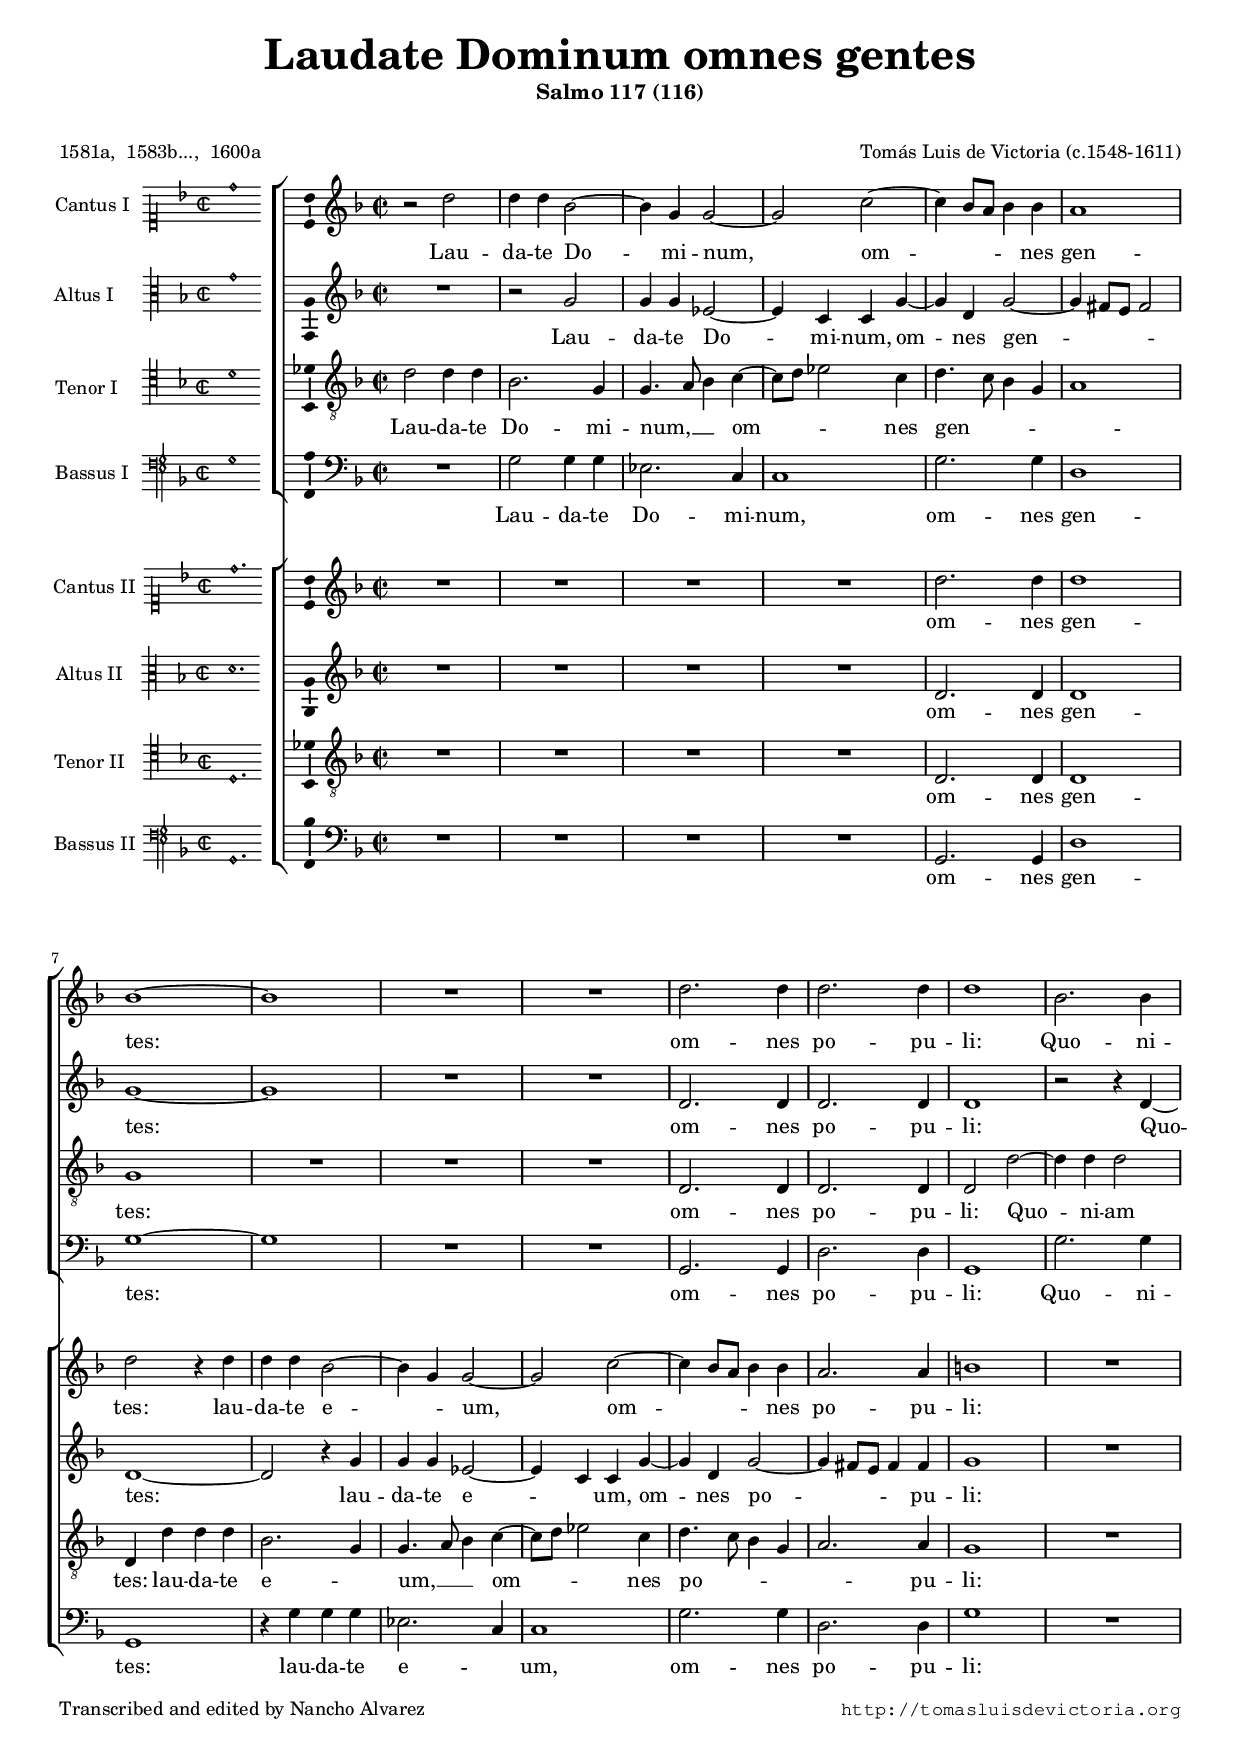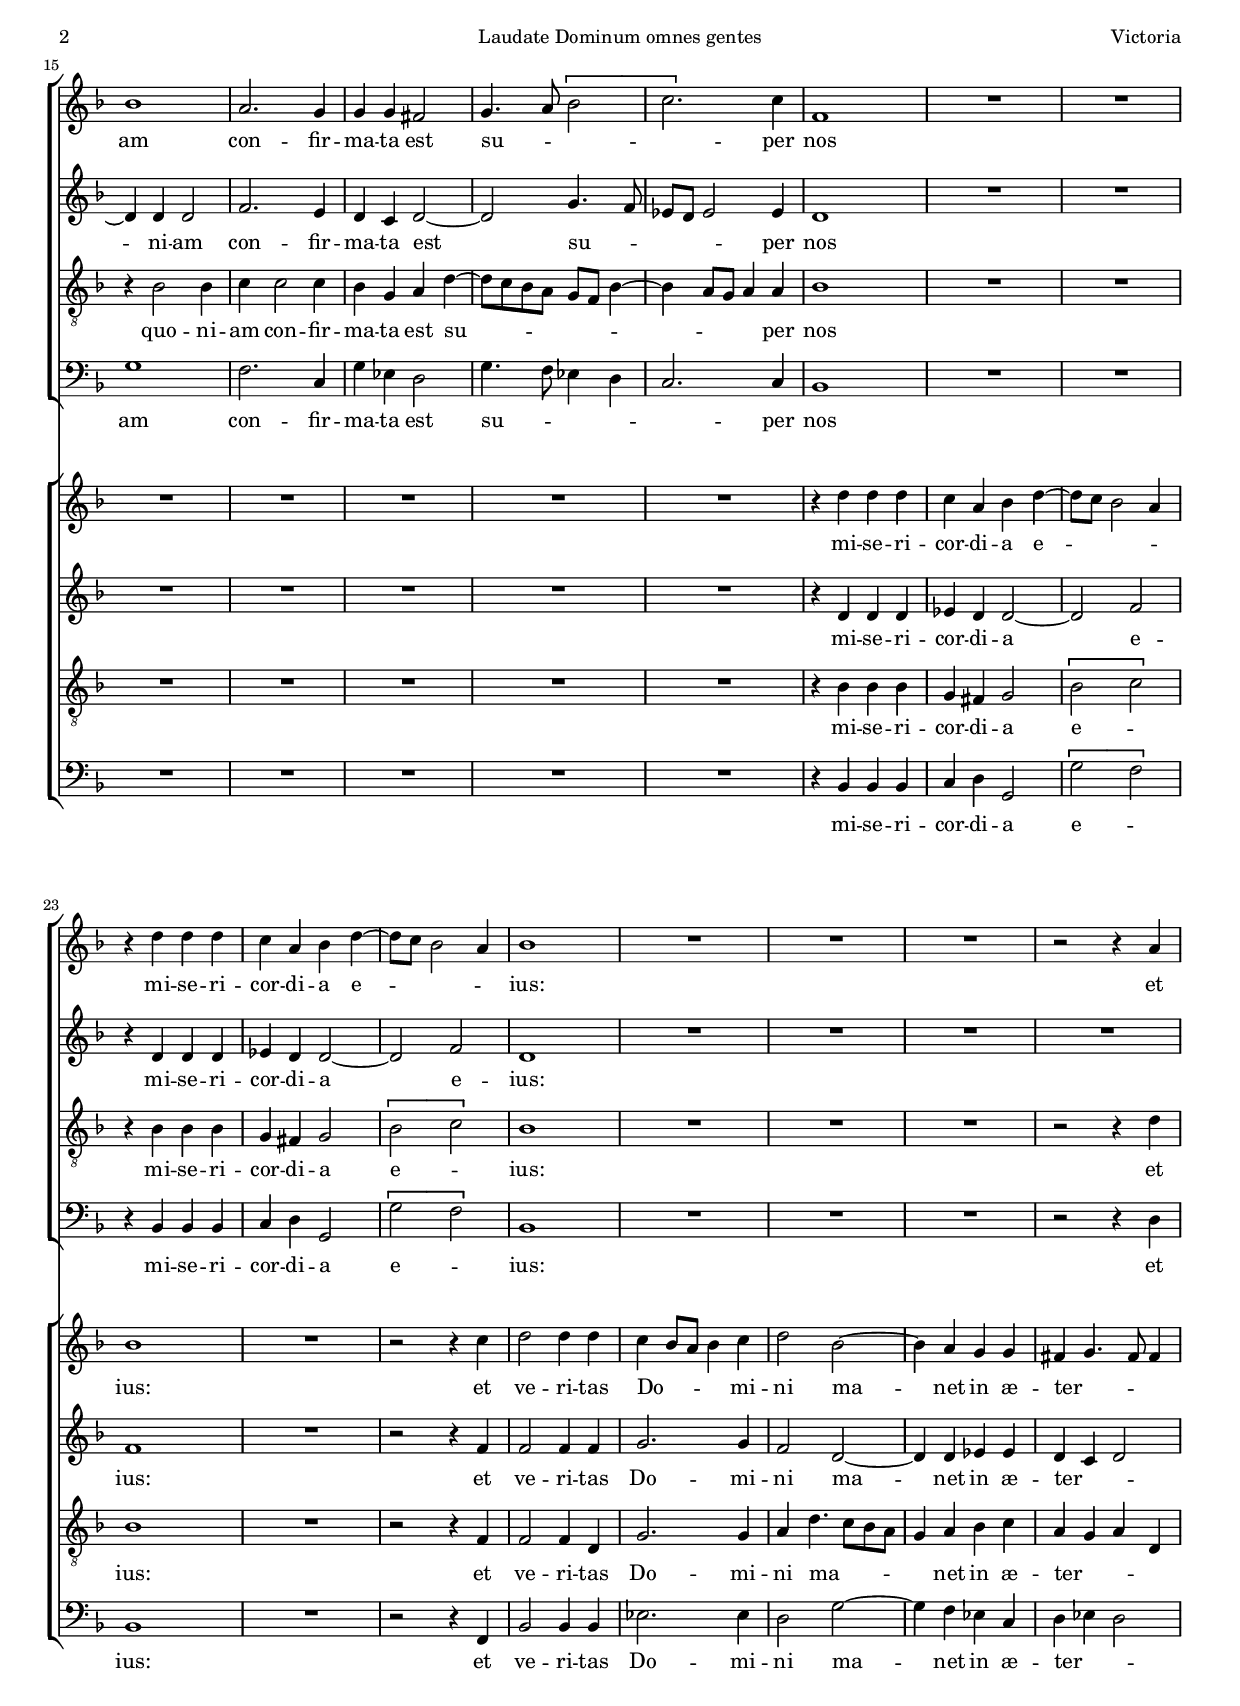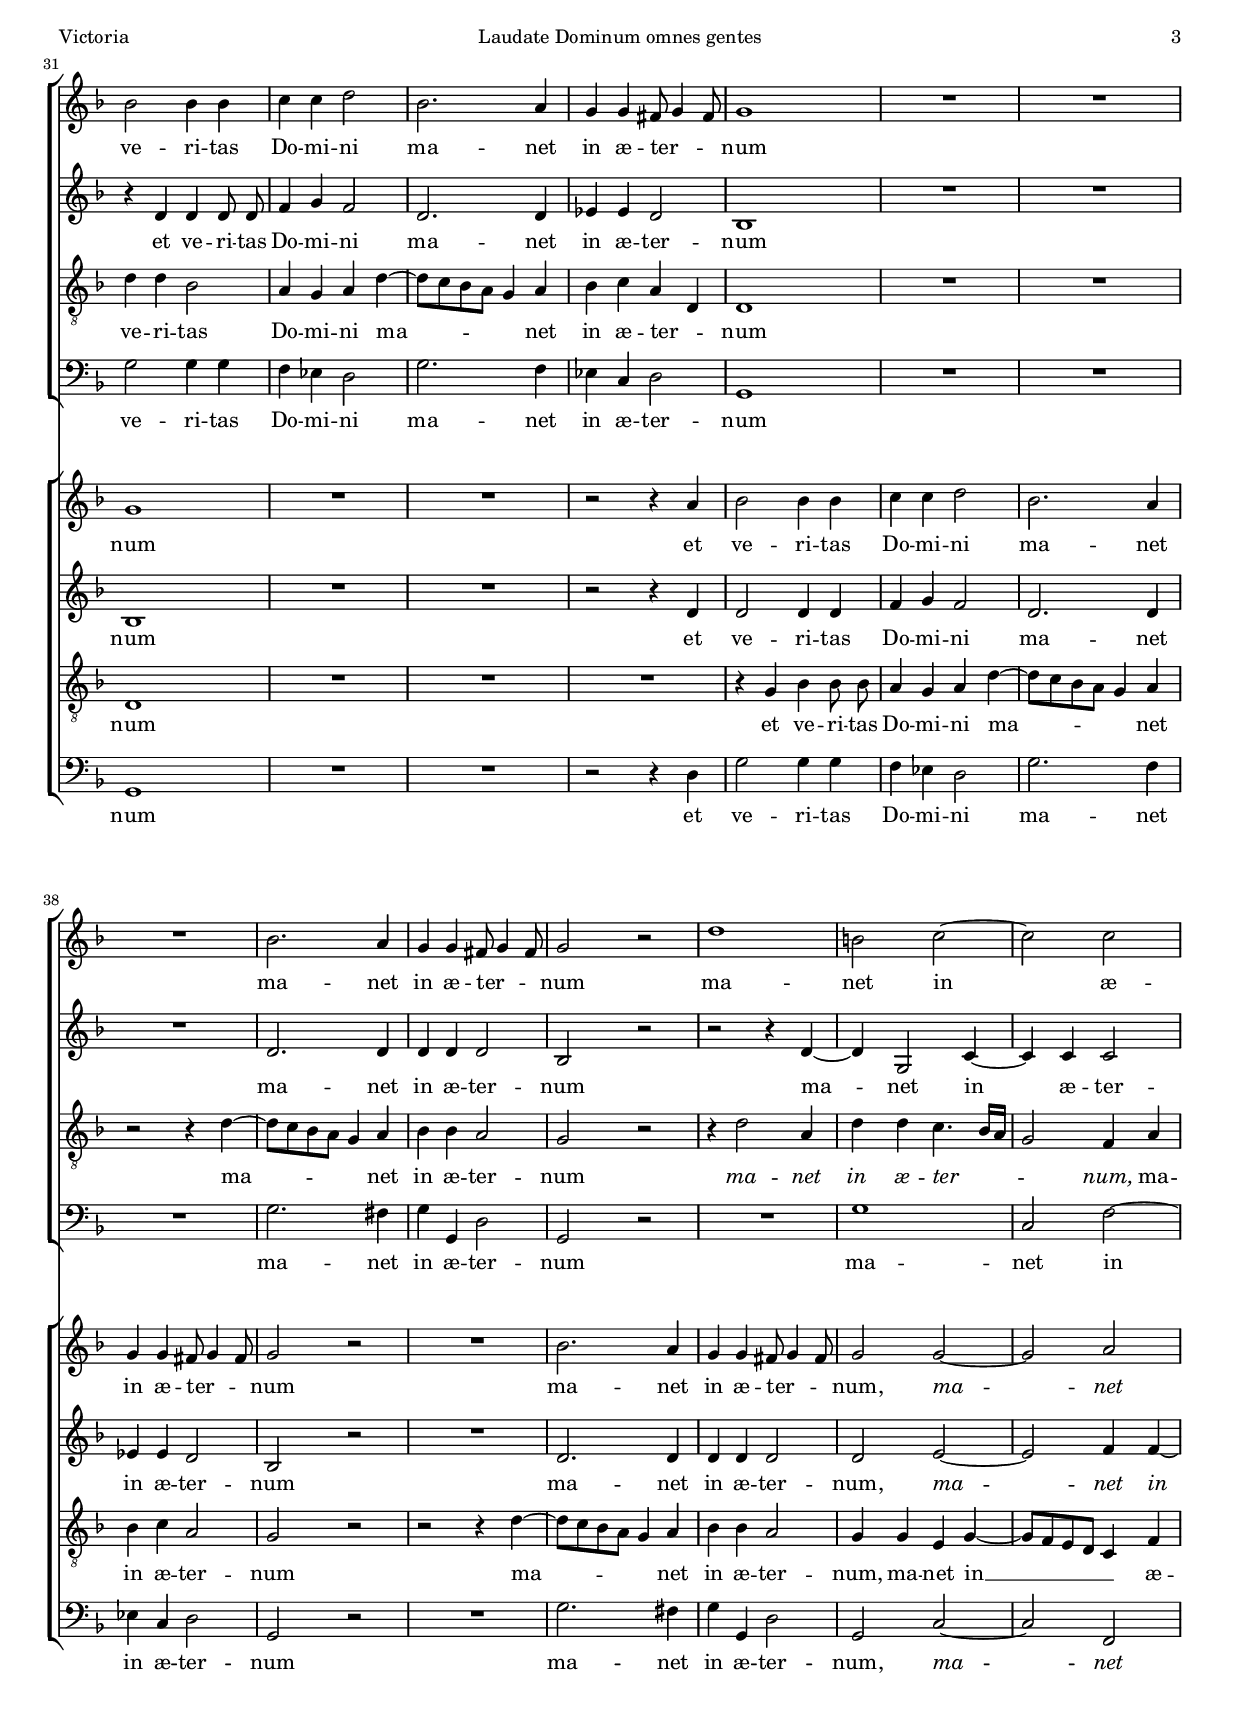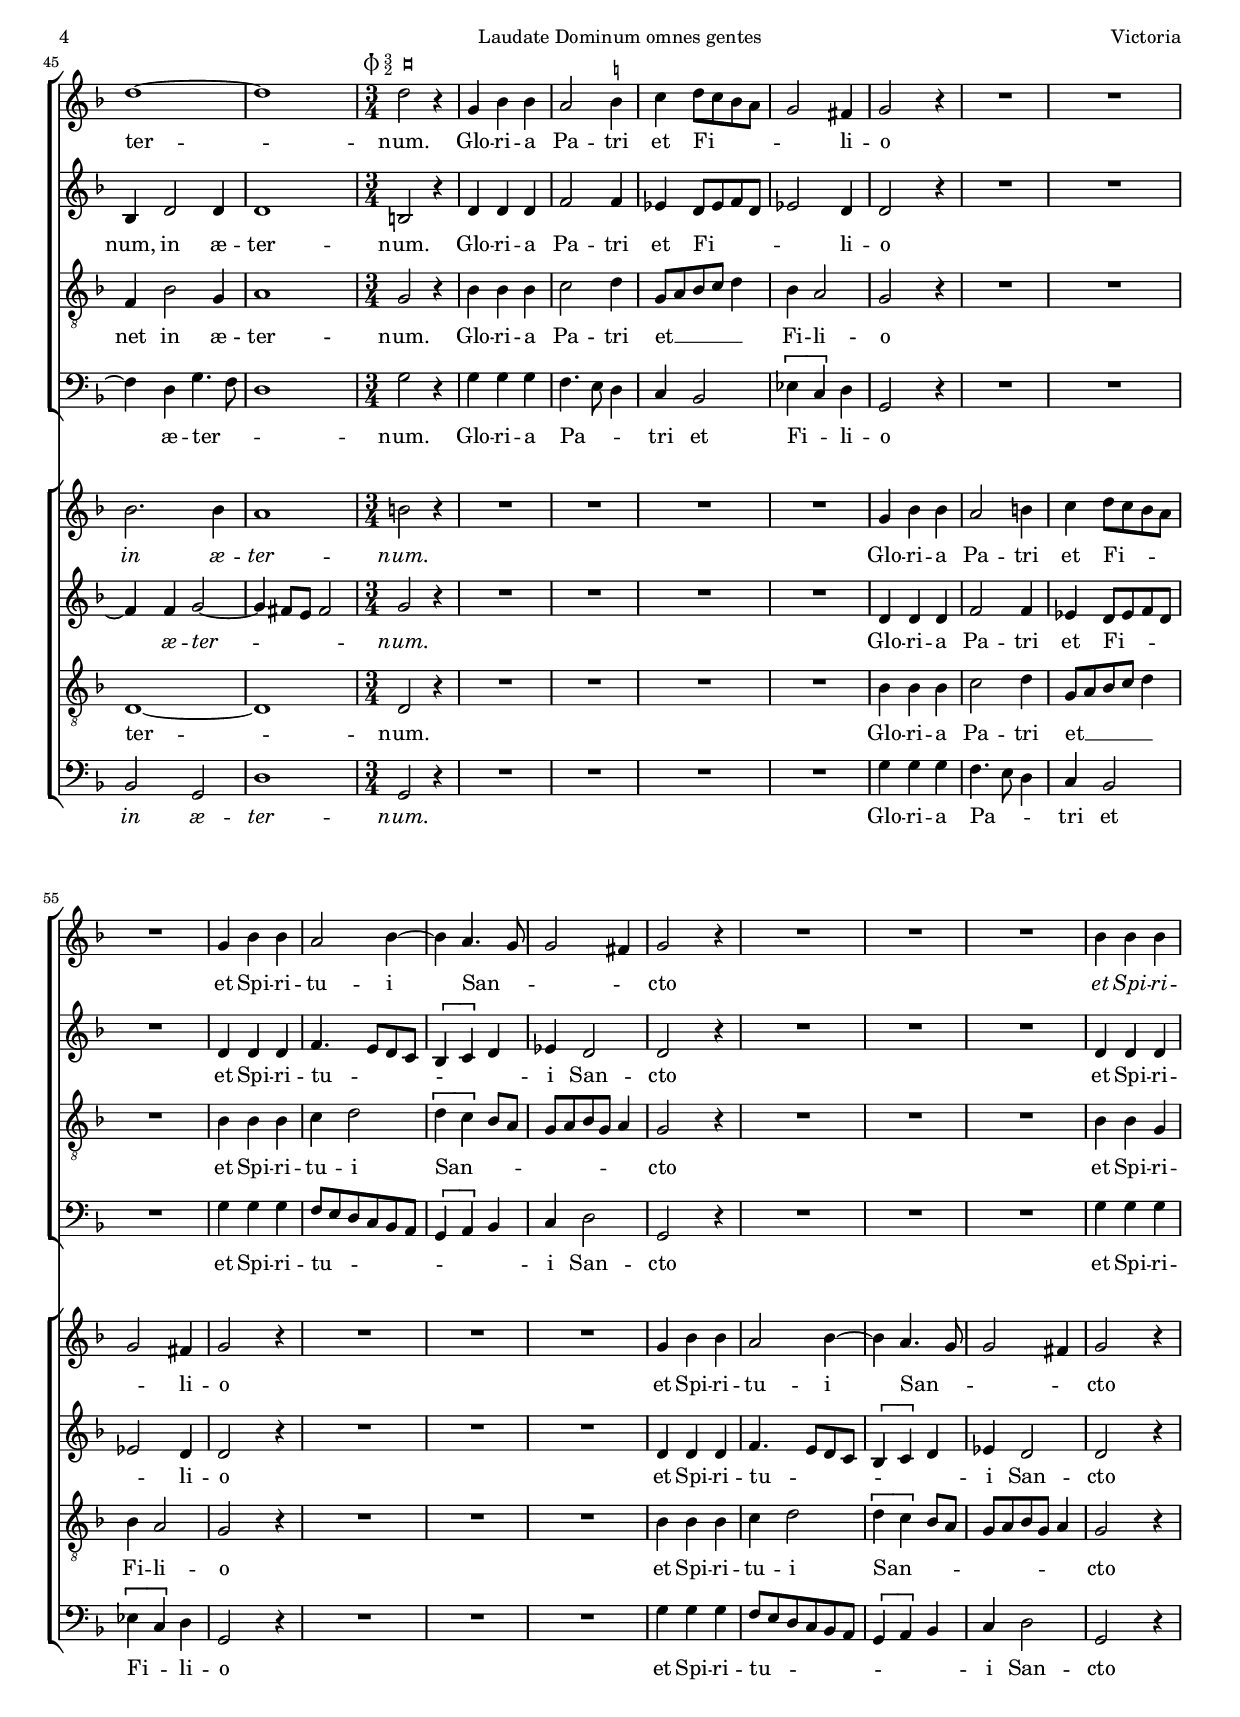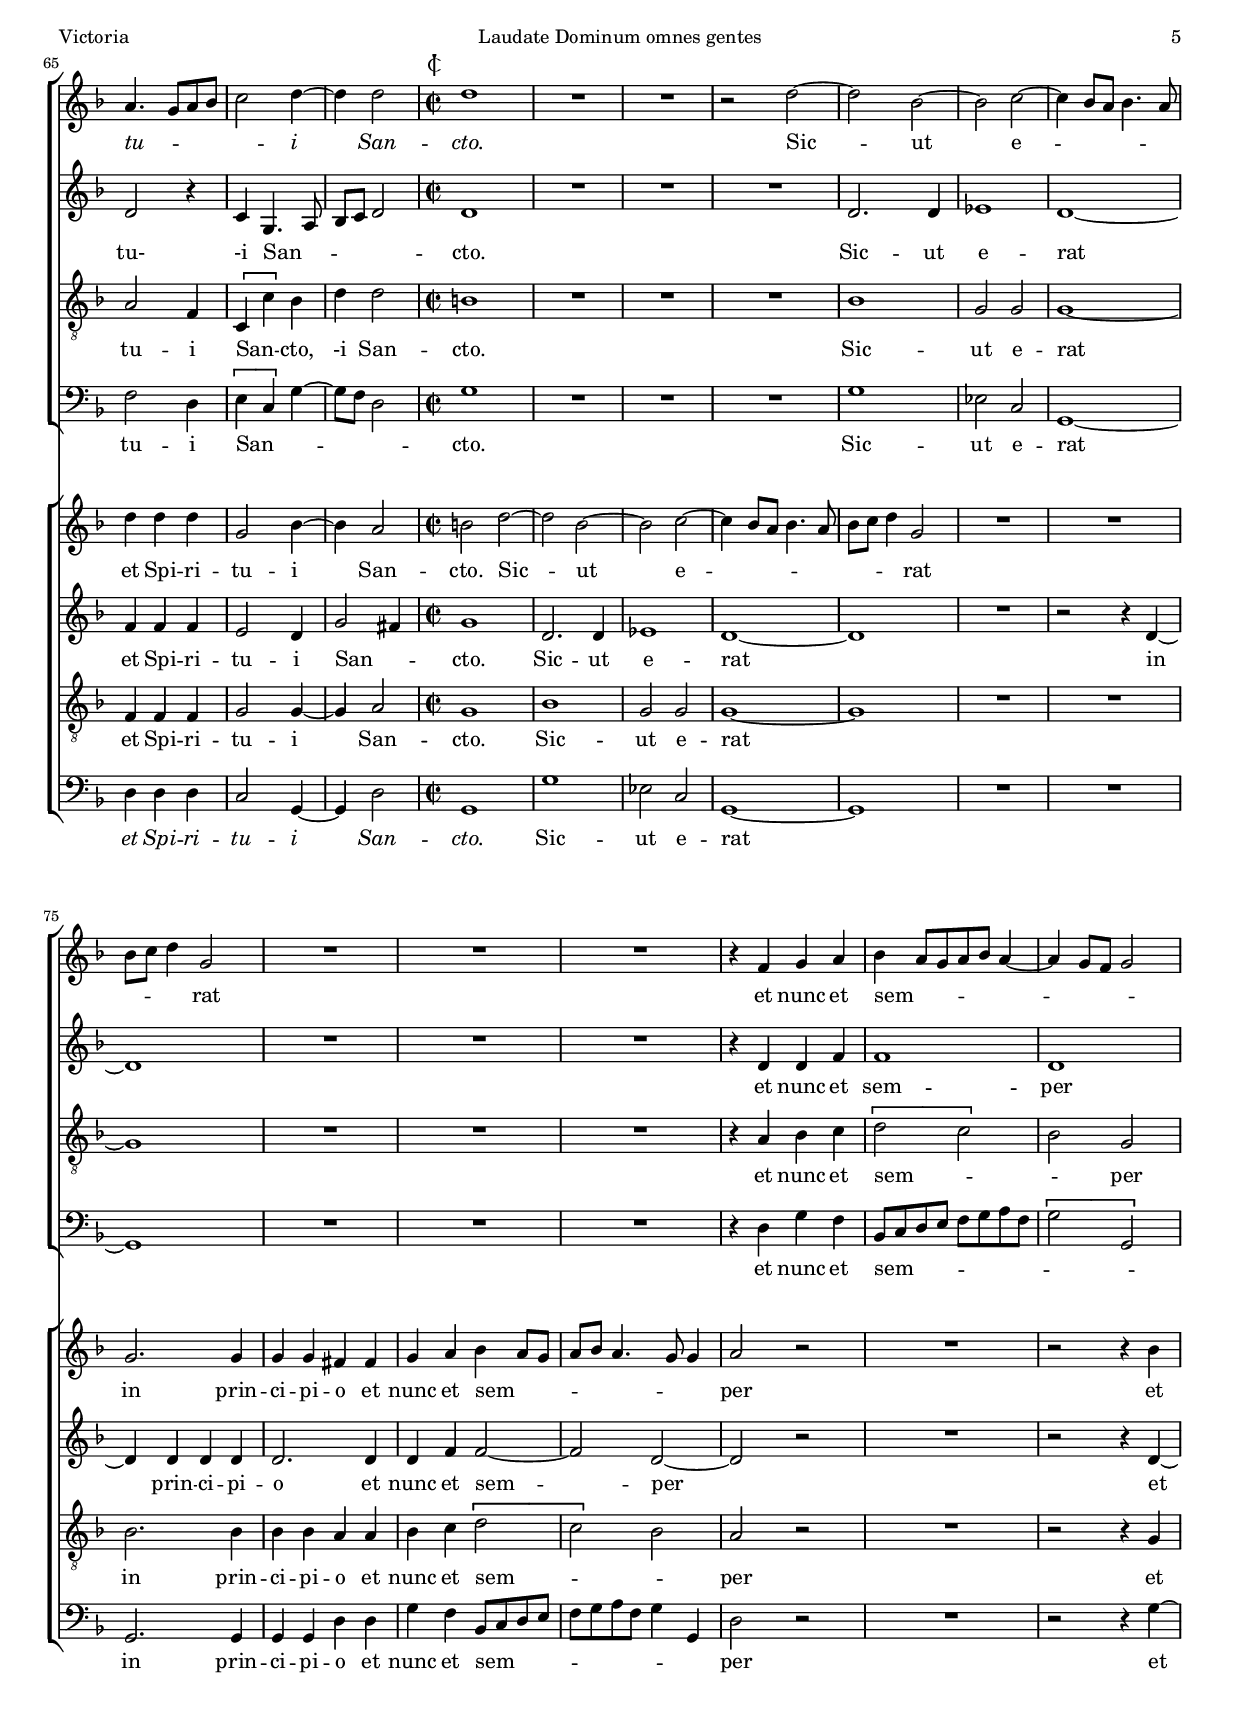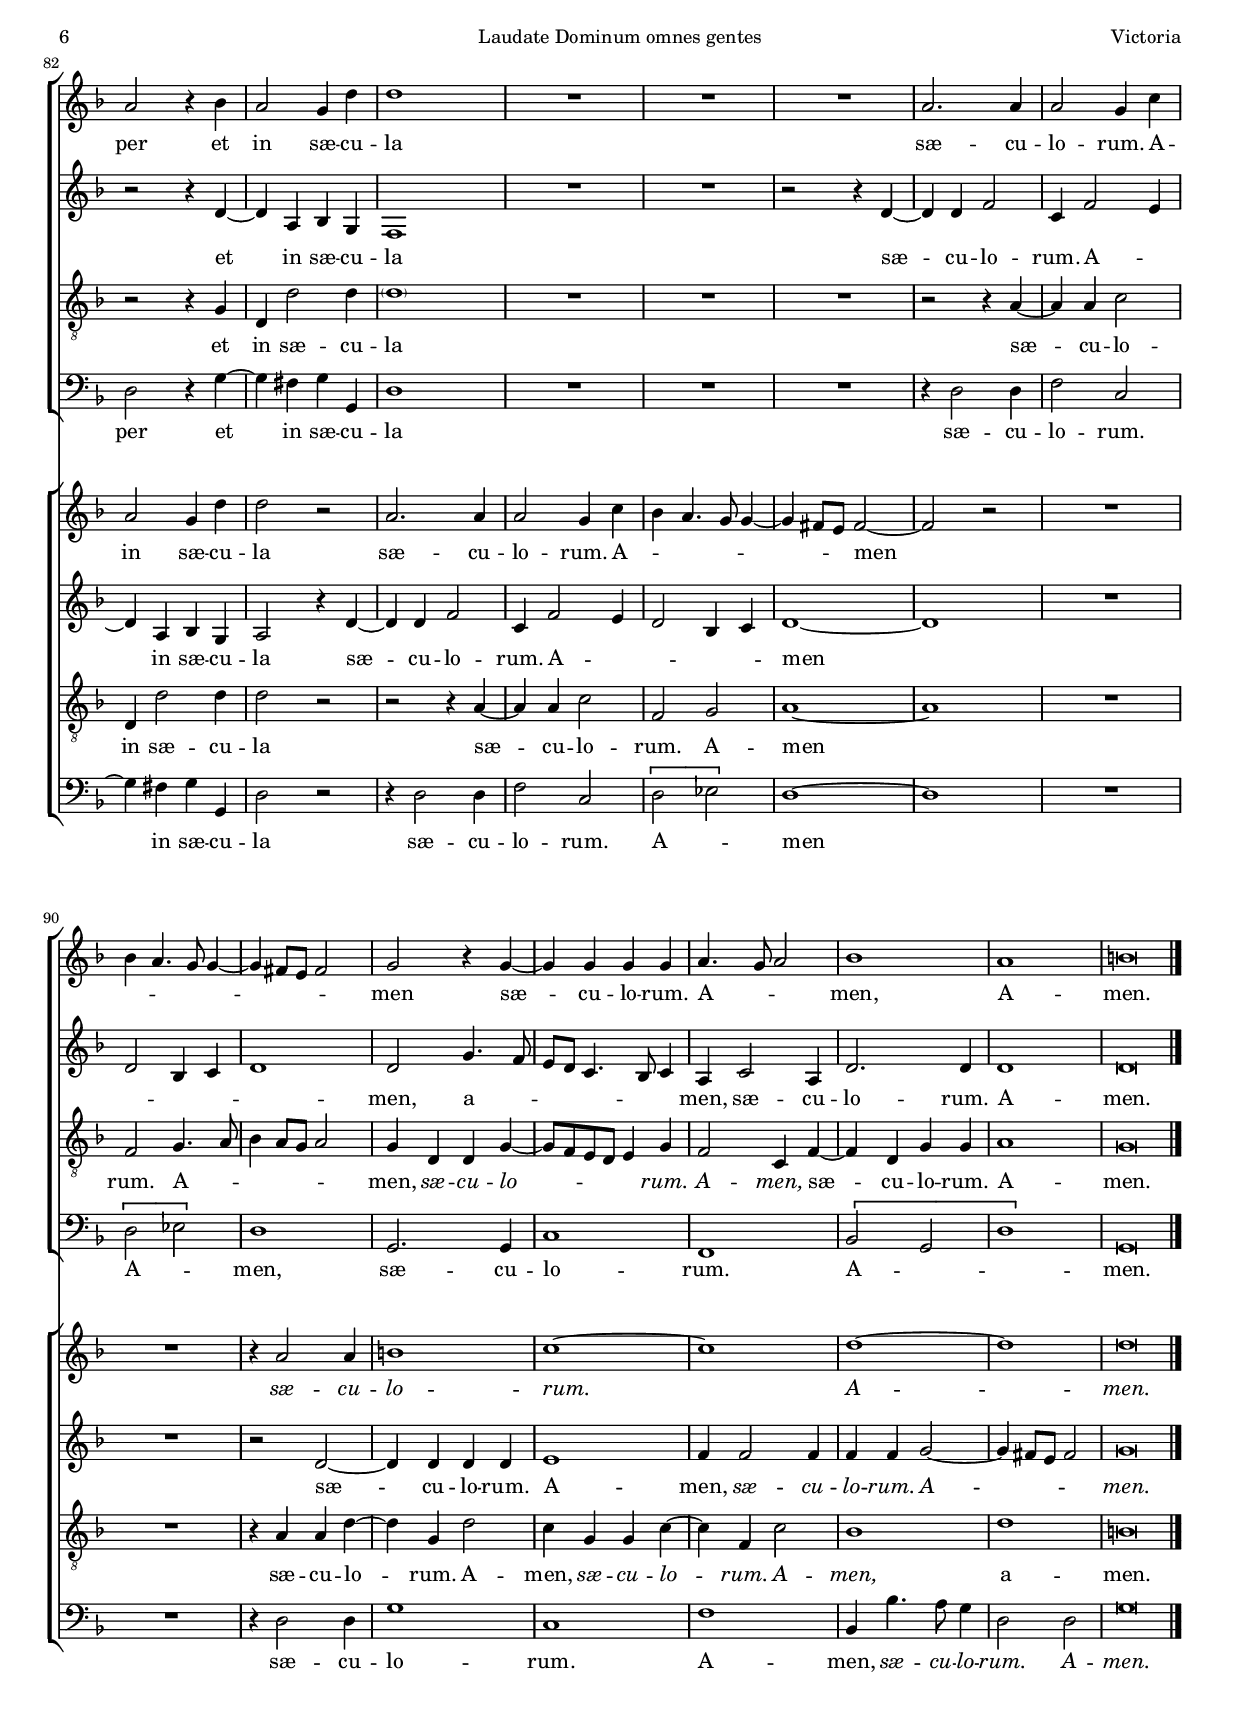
\version "2.18.0"

#(set-default-paper-size "a4")
#(set-global-staff-size 16.4)
#(ly:set-option 'point-and-click #f)
%mobile -s10.7 -i2.5

italicas=\override LyricText.font-shape = #'italic
rectas=\override LyricText.font-shape = #'upright
ss=\once \set suggestAccidentals = ##t
incipitwidth = 20
mtempo={\tempo 4 = 100}
mtempob={\tempo 4 = 50}

htitle="Laudate Dominum omnes gentes"
hcomposer="Victoria"

\header {
	title=\markup{\fontsize #3 "Laudate Dominum omnes gentes"}
	subtitle="Salmo 117 (116)"
	subsubtitle=\markup{\null \vspace #1 }
	composer="Tomás Luis de Victoria (c.1548-1611)"
        pdfauthor=\composer
	%opus="(-)"
	poet=\markup{"1581a,  1583b...,  1600a"}
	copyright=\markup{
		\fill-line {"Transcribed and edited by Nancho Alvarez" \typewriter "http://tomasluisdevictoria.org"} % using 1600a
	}
%	tagline=""
}



%%%%%%%%%%%%%%%%%%%%%%%%%%%%%%%%%%%%%%%%%%%%%%%%%%%%%%%%%%%%%%%%%%%%%%%%%%%%%

global={\key f \major \time 2/2 \skip 1*46
		\time 3/4 \skip 1*3/4*21 \time 2/2 
		\skip 1*30 \bar "|."
}

cantus={
	r2 d'' |
	d''4 d'' bes'2 ~ |
	bes'4 g' g'2 ~ |
	g' c'' ~ |
%5
	c''4 bes'8 a' bes'4 bes' |
	a'1 |
	bes' ~ |
	bes' |
	R1*4/4 |
%10
	R1*4/4 |
	d''2. d''4 |
	d''2. d''4 |
	d''1 |
	bes'2. bes'4 |
%15
	bes'1 |
	a'2. g'4 |
	g' g' fis'2 |
	g'4. a'8 \[bes'2 |
	c''2.\] c''4 |
%20
	f'1 |
	R1*4/4 |
	R1*4/4 |
	r4 d'' d'' d'' |
	c'' a' bes' d'' ~ |
%25
	d''8 c'' bes'2 a'4 |
	bes'1 |
	R1*4/4 |
	R1*4/4 |
	R1*4/4 |
%30
	r2 r4 a' |
	bes'2 bes'4 bes' |
	c'' c'' d''2 |
	bes'2. a'4 |
	g' g' fis'8 g'4 fis'8 |
%35
	g'1 |
	R1*4/4 |
	R1*4/4 |
	R1*4/4 |
	bes'2. a'4 |
%40
	g' g' fis'8 g'4 fis'8 |
	g'2 r |
	d''1 |
	b'2 c'' ~ |
	c'' c'' |
%45
	d''1 ~ |
	d'' |
	\once \override TextScript.X-offset = #-4
        \once \override TextScript.padding = #1
        s4*0^\markup{\musicglyph #"timesig.mensural34" \smaller \smaller \column { 3 \raise #1 2} \hspace #.7 \musicglyph #"noteheads.sM1mensural" }
	d''2 r4|
	g'4 bes' bes' |
	a'2 \ss b'4 |
%50
	c'' d''8 c'' bes' a' |
	g'2 fis'4 |
	g'2 r4 |
	R1*3/4 |
	R1*3/4 |
%55
	R1*3/4 |
	g'4 bes' bes' |
	a'2 bes'4 ~ | % 2 compases ennegrecidos
	bes' a'4. g'8 |
	g'2 fis'4 |
%60
	g'2 r4 |
	R1*3/4 |
	R1*3/4 |
	R1*3/4 |
	bes'4 bes' bes' |
%65
	a'4.  g'8[ a' bes'] |
	c''2 d''4 ~ | % 2 compases ennegrecidos
	d'' d''2 |
	\once \override TextScript.X-offset = #-3.8
        \once \override TextScript.padding = #1
        s4*0^\markup{\raise #.5 \musicglyph #"timesig.mensural22"}
	d''1 |
	R1*4/4 |
%70
	R1*4/4 |
	r2 d'' ~ |
	d'' bes' ~ |
	bes' c'' ~ |
	c''4 bes'8 a' bes'4. a'8 |
%75
	bes' c'' d''4 g'2 |
	R1*4/4 |
	R1*4/4 |
	R1*4/4 |
	r4 f' g' a' |
%80
	bes'  a'8[ g' a' bes'] a'4 ~ |
	a' g'8 f' g'2 |
	a' r4 bes' |
	a'2 g'4 d'' |
	d''1 |
%85
	R1*4/4 |
	R1*4/4 |
	R1*4/4 |
	a'2. a'4 |
	a'2 g'4 c'' |
%90
	bes' a'4. g'8 g'4 ~ |
	g' fis'8 e' fis'2 |
	g' r4 g' ~ |
	g' g' g' g' |
	a'4. g'8 a'2 |
%95
	bes'1 |
	a' |
	b'\breve*1/2
}

altus={
	R1*4/4 |
	r2 g' |
	g'4 g' ees'2 ~ |
	ees'4 c' c' g' ~ |
%5
	g' d' g'2 ~ |
	g'4 fis'8 e' fis'2 |
	g'1 ~ |
	g' |
	R1*4/4 |
%10
	R1*4/4 |
	d'2. d'4 |
	d'2. d'4 |
	d'1 |
	r2 r4 d' ~ |
%15
	d' d' d'2 |
	f'2. e'4 |
	d' c' d'2 ~ |
	d' g'4. f'8 |
	ees' d' ees'2 ees'4 |
%20
	d'1 |
	R1*4/4 |
	R1*4/4 |
	r4 d' d' d' |
	ees' d' d'2 ~ |
%25
	d' f' |
	d'1 |
	R1*4/4 |
	R1*4/4 |
	R1*4/4 |
%30
	R1*4/4 |
	\set Staff.autoBeaming = ##f	
	r4 d' d' d'8 d' |
	\set Staff.autoBeaming = ##t
	f'4 g' f'2 |
	d'2. d'4 |
	ees' ees' d'2 |
%35
	bes1 |
	R1*4/4 |
	R1*4/4 |
	R1*4/4 |
	d'2. d'4 |
%40
	d' d' d'2 |
	bes r |
	r r4 d' ~ |
	d' g2 c'4 ~ |
	c' c' c'2 |
%45
	bes4 d'2 d'4 |
	d'1 |
	b2 r4  |
	d'4 d' d' |
	f'2 f'4 |
%50
	ees' d'8 ees' f' d' |
	ees'2 d'4 |
	d'2 r4 |
	R1*3/4 |
	R1*3/4 |
%55
	R1*3/4 |
	d'4 d' d' |
	f'4.  e'8[ d' c'] |
	\[bes4 c'\] d' |
	ees' d'2 |
%60
	d' r4 |
	R1*3/4 |
	R1*3/4 |
	R1*3/4 |
	d'4 d' d' |
%65
	d'2 r4 |
	c' g4. a8 | % 2 compases ennegrecidos
	bes c' d'2 |
	d'1 |
	R1*4/4 |
%70
	R1*4/4 |
	R1*4/4 |
	d'2. d'4 |
	ees'1 |
	d' ~ |
%75
	d' |
	R1*4/4 |
	R1*4/4 |
	R1*4/4 |
	r4 d' d' f' |
%80
	f'1 |
	d' |
	r2 r4 d' ~ |
	d' a bes g |
	f1 |
%85
	R1*4/4 |
	R1*4/4 |
	r2 r4 d' ~ |
	d' d' f'2 |
	c'4 f'2 e'4 |
%90
	d'2 bes4 c' |
	d'1 |
	d'2 g'4. f'8 |
	e' d' c'4. bes8 c'4 |
	a c'2 a4 |
%95
	d'2. d'4 |
	d'1 |
	d'\breve*1/2
}

tenor={
	d'2 d'4 d' |
	bes2. g4 |
	g4. a8 bes4 c' ~ |
	c'8 d' ees'2 c'4 |
%5
	d'4. c'8 bes4 g |
	a1 |
	g |
	R1*4/4 |
	R1*4/4 |
%10
	R1*4/4 |
	d2. d4 |
	d2. d4 |
	d2 d' ~ |
	d'4 d' d'2 |
%15
	r4 bes2 bes4 |
	c' c'2 c'4 |
	bes g a d' ~ |
	d'8 c' bes a g f bes4 ~ |
	bes a8 g a4 a |
%20
	bes1 |
	R1*4/4 |
	R1*4/4 |
	r4 bes bes bes |
	g fis g2 |
%25
	\[bes c'\] |
	bes1 |
	R1*4/4 |
	R1*4/4 |
	R1*4/4 |
%30
	r2 r4 d' |
	d' d' bes2 |
	a4 g a d' ~ |
	d'8 c' bes a g4 a |
	bes c' a d |
%35
	d1 |
	R1*4/4 |
	R1*4/4 |
	r2 r4 d' ~ |
	d'8 c' bes a g4 a |
%40
	bes bes a2 |
	g r |
	r4 d'2 a4 |
	d' d' c'4. bes16 a |
	g2 f4 a |
%45
	f bes2 g4 |
	a1 |
	g2 r4  |
	bes4 bes bes |
	c'2 d'4 |
%50
	g8 a bes c' d'4 |
	bes a2 |
	g r4 |
	R1*3/4 |
	R1*3/4 |
%55
	R1*3/4 |
	bes4 bes bes |
	c' d'2 |
	\[d'4 c'\] bes8 a |
	g a bes g a4 |
%60
	g2 r4 |
	R1*3/4 |
	R1*3/4 |
	R1*3/4 |
	bes4 bes g |
%65
	a2 f4 |
	\[c c'\] bes |
	d' d'2 |
	b1 |
	R1*4/4 |
%70
	R1*4/4 |
	R1*4/4 |
	bes1 |
	g2 g |
	g1 ~ |
%75
	g |
	R1*4/4 |
	R1*4/4 |
	R1*4/4 |
	r4 a bes c' |
%80
	\[d'2 c'\] |
	bes g |
	r r4 g |
	d d'2 d'4 |
	\parenthesize d'1 | % d'2 r
%85
	R1*4/4 |
	R1*4/4 |
	R1*4/4 |
	r2 r4 a ~ |
	a a c'2 |
%90
	f g4. a8 |
	bes4 a8 g a2 |
	g4 d d g ~ |
	g8 f e d e4 g |
	f2 c4 f ~ |
%95
	f d g g |
	a1 |
	g\breve*1/2
}

bassus={
	R1*4/4 |
	g2 g4 g |
	ees2. c4 |
	c1 |
%5
	g2. g4 |
	d1 |
	g ~ |
	g |
	R1*4/4 |
%10
	R1*4/4 |
	g,2. g,4 |
	d2. d4 |
	g,1 |
	g2. g4 |
%15
	g1 |
	f2. c4 |
	g ees d2 |
	g4. f8 ees4 d |
	c2. c4 |
%20
	bes,1 |
	R1*4/4 |
	R1*4/4 |
	r4 bes, bes, bes, |
	c d g,2 |
%25
	\[g f\] |
	bes,1 |
	R1*4/4 |
	R1*4/4 |
	R1*4/4 |
%30
	r2 r4 d |
	g2 g4 g |
	f ees d2 |
	g2. f4 |
	ees c d2 |
%35
	g,1 |
	R1*4/4 |
	R1*4/4 |
	R1*4/4 |
	g2. fis4 |
%40
	g g, d2 |
	g, r |
	R1*4/4 |
	g1 |
	c2 f ~ |
%45
	f4 d g4. f8 |
	d1 |
	g2 r4  |
	g4 g g |
	f4. e8 d4 |
%50
	c bes,2 |
	\[ees4 c\] d |
	g,2 r4 |
	R1*3/4 |
	R1*3/4 |
%55
	R1*3/4 |
	g4 g g |
	f8 e d c bes, a, |
	\[g,4 a,\] bes, |
	c d2 |
%60
	g, r4 |
	R1*3/4 |
	R1*3/4 |
	R1*3/4 |
	g4 g g |
%65
	f2 d4 |
	\[e c\] g4 ~| % 2 compases ennegrecidos
	g8 f8 d2 |
	g1 |
	R1*4/4 |
%70
	R1*4/4 |
	R1*4/4 |
	g1 |
	ees2 c |
	g,1 ~ |
%75
	g, |
	R1*4/4 |
	R1*4/4 |
	R1*4/4 |
	r4 d g f |
%80
	bes,8 c d e f g a f |
	\[g2 g,\] |
	d r4 g ~ |
	g fis g g, |
	d1 |
%85
	R1*4/4 |
	R1*4/4 |
	R1*4/4 |
	r4 d2 d4 |
	f2 c |
%90
	\[d ees\] |
	d1 |
	g,2. g,4 |
	c1 |
	f, |
%95
	\[bes,2 g, |
	d1\] |
	g,\breve*1/2
}

textocantus=\lyricmode{
Lau -- da -- te Do -- _ mi -- num, _ % sin coma
om -- _ _ _ _ nes gen -- tes: _
om -- nes po -- pu -- li: % punto
Quo -- ni -- am con -- fir -- ma -- ta est su -- _ _ _ per nos
mi -- se -- ri -- cor -- di -- a e -- _ _ _ _ ius: % coma
et ve -- ri -- tas Do -- mi -- ni ma -- net in æ -- ter -- _ _ num
ma -- net in æ -- ter -- _ _ num
ma -- net in _ æ -- ter -- _ num.
Glo -- ri -- a Pa -- tri et Fi -- _ _ _ _ li -- o
et Spi -- ri -- tu -- i _ San -- _ _ _ cto
\italicas
et Spi -- ri -- tu -- _ _ _ _ i _ San -- cto.
\rectas
Sic -- _ ut _ e -- _ _ _ _ _ _ _ _ rat
et nunc
et sem -- _ _ _ _ _ _ _ _ _ per
et in sæ -- cu -- la
sæ -- cu -- lo -- rum.
A -- _ _ _ _ _ _ _ _ men
sæ -- _ cu -- lo -- rum.
A -- _ _ men,
A -- men.

}

textoaltus=\lyricmode{
Lau -- da -- te Do -- _ mi -- num,
om -- _ nes gen --  _ _ _ _ tes: _
om -- nes po -- pu -- li:
Quo -- _ ni -- am con -- fir -- ma -- ta est _
su -- _ _ _ _ per nos
mi -- se -- ri -- cor -- di -- a _
e -- ius:
et ve -- ri -- tas Do -- mi -- ni ma -- net in æ -- ter -- num
ma -- net in æ -- ter -- num
ma -- _ net in _ æ -- ter -- num,
in æ -- ter -- num.
Glo -- ri -- a Pa -- tri
et Fi -- _ _ _ _ li -- o
et Spi -- ri -- tu -- _ _ _ _ _ _ i San -- cto
et Spi -- ri -- tu- -i San --  _ _ _ _ cto.
Sic -- ut e -- rat _
et nunc et sem -- per
et _ in sæ -- cu -- la
sæ -- _ cu -- lo -- rum.
A -- _ _ _ _ _ men,
a -- _ _ _ _ _ _ men,
sæ -- cu -- lo -- rum. 
A -- men.

}

textotenor=\lyricmode{
Lau -- da -- te Do -- mi -- num, __ _ _ om -- _ _ _ nes gen -- _ _ _ _ tes:
om -- nes po -- pu -- li:
Quo -- _ ni -- am
quo -- ni -- am con -- fir -- ma -- ta est su -- _ _ _ _ _ _ _ _ _ _ _ per nos
mi -- se -- ri -- cor -- di -- a  e -- _ ius:
et ve -- ri -- tas Do -- mi -- ni ma -- _ _ _ _ _ net in æ -- ter -- _ num
ma -- _ _ _ _ _ net in æ -- ter -- num
\italicas
ma -- net in æ -- ter -- _ _ _ num,
\rectas
ma -- net in æ -- ter -- num.
Glo -- ri -- a Pa -- tri et __ _ _ _ _ Fi -- li -- o
et Spi -- ri -- tu -- i San -- _ _ _ _ _ _ _ _ cto
et Spi -- ri -- tu -- i 
San -- _ cto,
-i San -- cto.
Sic -- ut e -- rat _
et nunc
et sem -- _ _ per
et in sæ -- cu -- la
sæ -- _ cu -- lo -- rum.
A -- _ _ _ _ _ men,
\italicas
sæ -- cu -- lo -- _ _ _ _ _ rum. A -- men,
\rectas
sæ -- _ cu -- lo -- rum.
A -- men.

}

textobassus=\lyricmode{
Lau -- da -- te Do -- mi -- num,
om -- nes gen -- tes: _
om -- nes po -- pu -- li:
Quo -- ni -- am
con -- fir -- ma -- ta est su -- _ _ _ _ per nos
mi -- se -- ri -- cor -- di -- a e -- _ ius:
et ve -- ri -- tas Do -- mi -- ni ma -- net in æ -- ter -- num
ma -- net in æ -- ter -- num
ma -- net in _ æ -- ter -- _ _ num.
Glo -- ri -- a Pa -- _ _ tri
et Fi -- _ li -- o
et Spi -- ri -- tu -- _ _ _ _ _ _ _ _ i San -- cto
et Spi -- ri -- tu -- i 
San -- _ _ _ _ _ cto.
Sic -- ut e -- rat _
et nunc et sem -- _ _ _ _ _ _ _ _ _ per
et _ in sæ -- cu -- la
sæ -- cu -- lo -- rum.
A -- _ men,
sæ -- cu -- lo -- rum.
A -- _ _ men.

}


cantusdos={
	R1*4/4 |
	R1*4/4 |
	R1*4/4 |
	R1*4/4 |
%5
	d''2. d''4 |
	d''1 |
	d''2 r4 d'' |
	d'' d'' bes'2 ~ |
	bes'4 g' g'2 ~ |
%10
	g' c'' ~ |
	c''4 bes'8 a' bes'4 bes' |
	a'2. a'4 |
	b'1 |
	R1*4/4 |
%15
	R1*4/4 |
	R1*4/4 |
	R1*4/4 |
	R1*4/4 |
	R1*4/4 |
%20
	r4 d'' d'' d'' |
	c'' a' bes' d'' ~ |
	d''8 c'' bes'2 a'4 |
	bes'1 |
	R1*4/4 |
%25
	r2 r4 c'' |
	d''2 d''4 d'' |
	c'' bes'8 a' bes'4 c'' |
	d''2 bes' ~ |
	bes'4 a' g' g' |
%30
	fis' g'4. fis'8 fis'4 |
	g'1 |
	R1*4/4 |
	R1*4/4 |
	r2 r4 a' |
%35
	bes'2 bes'4 bes' |
	c'' c'' d''2 |
	bes'2. a'4 |
	g' g' fis'8 g'4 fis'8 |
	g'2 r |
%40
	R1*4/4 |
	bes'2. a'4 |
	g' g' fis'8 g'4 fis'8 |
	g'2 g' ~ |
	g' a' |
%45
	bes'2. bes'4 |
	a'1 |
	b'2 r4 |
	R1*3/4 |
	R1*3/4 |
%50
	R1*3/4 |
	R1*3/4 |
	g'4 bes' bes' |
	a'2 b'4 |
	c'' d''8 c'' bes' a' |
%55
	g'2 fis'4 |
	g'2 r4 |
	R1*3/4 |
	R1*3/4 |
	R1*3/4 |
%60
	g'4 bes' bes' |
	a'2 bes'4 ~ | % 7 compases ennegrecidos
	bes' a'4. g'8 |
	g'2 fis'4 |
	g'2 r4 |
%65
	d'' d'' d'' |
	g'2 bes'4 ~ |
	bes' a'2 |
	b' d'' ~ |
	d'' bes' ~ |
%70
	bes' c'' ~ |
	c''4 bes'8 a' bes'4. a'8 |
	bes' c'' d''4 g'2 |
	R1*4/4 |
	R1*4/4 |
%75
	g'2. g'4 |
	g' g' fis' fis' |
	g' a' bes' a'8 g' |
	a' bes' a'4. g'8 g'4 |
	a'2 r |
%80
	R1*4/4 |
	r2 r4 bes' |
	a'2 g'4 d'' |
	d''2 r |
	a'2. a'4 |
%85
	a'2 g'4 c'' |
	bes' a'4. g'8 g'4 ~ |
	g' fis'8 e' fis'2 ~ |
	fis' r |
	R1*4/4 |
%90
	R1*4/4 |
	r4 a'2 a'4 |
	b'1 |
	c'' ~ |
	c'' |
%95
	d'' ~ |
	d'' |
	d''\breve*1/2

}

altusdos={
	R1*4/4 |
	R1*4/4 |
	R1*4/4 |
	R1*4/4 |
%5
	d'2. d'4 |
	d'1 |
	d' ~ |
	d'2 r4 g' |
	g' g' ees'2 ~ |
%10
	ees'4 c' c' g' ~ |
	g' d' g'2 ~ |
	g'4 fis'8 e' fis'4 fis' |
	g'1 |
	R1*4/4 |
%15
	R1*4/4 |
	R1*4/4 |
	R1*4/4 |
	R1*4/4 |
	R1*4/4 |
%20
	r4 d' d' d' |
	ees' d' d'2 ~ |
	d' f' |
	f'1 |
	R1*4/4 |
%25
	r2 r4 f' |
	f'2 f'4 f' |
	g'2. g'4 |
	f'2 d' ~ |
	d'4 d' ees' ees' |
%30
	d' c' d'2 |
	bes1 |
	R1*4/4 |
	R1*4/4 |
	r2 r4 d' |
%35
	d'2 d'4 d' |
	f' g' f'2 |
	d'2. d'4 |
	ees' ees' d'2 |
	bes r |
%40
	R1*4/4 |
	d'2. d'4 |
	d' d' d'2 |
	d' e' ~ |
	e' f'4 f' ~ |
%45
	f' f' g'2 ~ |
	g'4 fis'8 e' fis'2 |
	g'2 r4 |
	R1*3/4 |
	R1*3/4 |
%50
	R1*3/4 |
	R1*3/4 |
	d'4 d' d' |
	f'2 f'4 |
	ees' d'8 ees' f' d' |
%55
	ees'2 d'4 |
	d'2 r4 |
	R1*3/4 |
	R1*3/4 |
	R1*3/4 |
%60
	d'4 d' d' |
	f'4.  e'8[ d' c'] |
	\[bes4 c'\] d' |
	ees' d'2 |
	d' r4 |
%65
	f' f' f' |
	e'2 d'4 |
	g'2 fis'4 |
	g'1 |
	d'2. d'4 |
%70
	ees'1 |
	d' ~ |
	d' |
	R1*4/4 |
	r2 r4 d' ~ |
%75
	d' d' d' d' |
	d'2. d'4 |
	d' f' f'2 ~ |
	f' d' ~ |
	d' r |
%80
	R1*4/4 |
	r2 r4 d' ~ |
	d' a bes g |
	a2 r4 d' ~ |
	d' d' f'2 |
%85
	c'4 f'2 e'4 |
	d'2 bes4 c' |
	d'1 ~ |
	d' |
	R1*4/4 |
%90
	R1*4/4 |
	r2 d' ~ |
	d'4 d' d' d' |
	e'1 |
	f'4 f'2 f'4 |
%95
	f' f' g'2 ~ |
	g'4 fis'8 e' fis'2 |
	g'\breve*1/2

}

tenordos={
	R1*4/4 |
	R1*4/4 |
	R1*4/4 |
	R1*4/4 |
%5
	d2. d4 |
	d1 |
	d4 d' d' d' |
	bes2. g4 |
	g4. a8 bes4 c' ~ |
%10
	c'8 d' ees'2 c'4 |
	d'4. c'8 bes4 g |
	a2. a4 |
	g1 |
	R1*4/4 |
%15
	R1*4/4 |
	R1*4/4 |
	R1*4/4 |
	R1*4/4 |
	R1*4/4 |
%20
	r4 bes bes bes |
	g fis g2 |
	\[bes c'\] |
	bes1 |
	R1*4/4 |
%25
	r2 r4 f |
	f2 f4 d |
	g2. g4 |
	a d'4. c'8 bes a |
	g4 a bes c' |
%30
	a g a d |
	d1 |
	R1*4/4 |
	R1*4/4 |
	R1*4/4 |
%35
	\set Staff.autoBeaming = ##f
	r4 g bes bes8 bes |
	\set Staff.autoBeaming = ##t
	a4 g a d' ~ |
	d'8 c' bes a g4 a |
	bes c' a2 |
	g r |
%40
	r r4 d' ~ |
	d'8 c' bes a g4 a |
	bes bes a2 |
	g4 g e g ~ |
	g8 f e d c4 f |
%45
	d1 ~ |
	d |
	d2 r4  |
	R1*3/4 |
	R1*3/4 |
%50
	R1*3/4 |
	R1*3/4 |
	bes4 bes bes |
	c'2 d'4 |
	g8 a bes c' d'4 |
%55
	bes a2 |
	g r4 |
	R1*3/4 |
	R1*3/4 |
	R1*3/4 |
%60
	bes4 bes bes |
	c' d'2 |
	\[d'4 c'\] bes8 a |
	g a bes g a4 |
	g2 r4 |
%65
	f f f | % 3 compases ennegrecidos
	g2 g4 ~ |
	g a2 |
	g1 |
	bes |
%70
	g2 g |
	g1 ~ |
	g |
	R1*4/4 |
	R1*4/4 |
%75
	bes2. bes4 |
	bes bes a a |
	bes c' \[d'2 |
	c'\] bes |
	a r |
%80
	R1*4/4 |
	r2 r4 g |
	d d'2 d'4 |
	d'2 r |
	r r4 a ~ |
%85
	a a c'2 |
	f g |
	a1 ~ |
	a |
	R1*4/4 |
%90
	R1*4/4 |
	r4 a a d' ~ |
	d' g d'2 |
	c'4 g g c' ~ |
	c' f c'2 |
%95
	bes1 |
	d' |
	b\breve*1/2

}

bassusdos={
	R1*4/4 |
	R1*4/4 |
	R1*4/4 |
	R1*4/4 |
%5
	g,2. g,4 |
	d1 |
	g, |
	r4 g g g |
	ees2. c4 |
%10
	c1 |
	g2. g4 |
	d2. d4 |
	g1 |
	R1*4/4 |
%15
	R1*4/4 |
	R1*4/4 |
	R1*4/4 |
	R1*4/4 |
	R1*4/4 |
%20
	r4 bes, bes, bes, |
	c d g,2 |
	\[g f\] |
	bes,1 |
	R1*4/4 |
%25
	r2 r4 f, |
	bes,2 bes,4 bes, |
	ees2. ees4 |
	d2 g ~ |
	g4 f ees c |
%30
	d ees d2 |
	g,1 |
	R1*4/4 |
	R1*4/4 |
	r2 r4 d |
%35
	g2 g4 g |
	f ees d2 |
	g2. f4 |
	ees c d2 |
	g, r |
%40
	R1*4/4 |
	g2. fis4 |
	g g, d2 |
	g, c ~ |
	c f, |
%45
	bes, g, |
	d1 |
	g,2 r4  |
	R1*3/4 |
	R1*3/4 |
%50
	R1*3/4 |
	R1*3/4 |
	g4 g g |
	f4. e8 d4 |
	c bes,2 |
%55
	\[ees4 c\] d |
	g,2 r4 |
	R1*3/4 |
	R1*3/4 |
	R1*3/4 |
%60
	g4 g g |
	f8 e d c bes, a, |
	\[g,4 a,\] bes, |
	c d2 |
	g, r4 |
%65
	d d d | % 3 compases ennegrecidos
	c2 g,4 ~ |
	g, d2 |
	g,1 |
	g |
%70
	ees2 c |
	g,1 ~ |
	g, |
	R1*4/4 |
	R1*4/4 |
%75
	g,2. g,4 |
	g, g, d d |
	g f bes,8 c d e |
	f g a f g4 g, |
	d2 r |
%80
	R1*4/4 |
	r2 r4 g ~ |
	g fis g g, |
	d2 r |
	r4 d2 d4 |
%85
	f2 c |
	\[d ees\] |
	d1 ~ |
	d |
	R1*4/4 |
%90
	R1*4/4 |
	r4 d2 d4 |
	g1 |
	c |
	f |
%95
	bes,4 bes4. a8 g4 |
	d2 d |
	g\breve*1/2
}

textocantusdos=\lyricmode{
om -- nes gen -- tes:
lau -- da -- te e -- _ _ um, _
om -- _ _ _ _ nes po -- pu -- li:
mi -- se -- ri -- cor -- di -- a e -- _ _ _ _ ius:
et ve -- ri -- tas Do -- _ _ _ mi -- ni ma -- _ net in æ -- ter -- _ _ _ num
et ve -- ri -- tas Do -- mi -- ni ma -- net in æ -- ter -- _ _ num
ma -- net in æ -- ter -- _ _ num,
\italicas
ma -- _ net in æ -- ter -- num.
\rectas
Glo -- ri -- a Pa -- tri
et Fi -- _ _ _ _ li -- o
et Spi -- ri -- tu -- i _ San -- _ _ _ cto
et Spi -- ri -- tu -- i _ San -- cto.
Sic -- _ ut _ 
e -- _ _ _ _ _ _ _ _ rat
in prin -- ci -- pi -- o et nunc
et sem -- _ _ _ _ _ _ _ per
et in sæ -- cu -- la
sæ -- cu -- lo -- rum.
A -- _ _ _ _ _ _ _ men _ % así en 1581a;
\italicas sæ -- cu -- lo -- rum. _
A -- _ men.

}

textoaltusdos=\lyricmode{
om -- nes  gen -- tes: _
lau -- da -- te e -- _ _ um,
om -- _ nes po -- _ _ _ _ pu -- li:
mi -- se -- ri -- cor -- di -- a _ e -- ius:
et ve -- ri -- tas Do -- mi -- ni ma -- _ net in æ -- ter -- _ _ num
et ve -- ri -- tas Do -- mi -- ni ma -- net in æ -- ter -- num
ma -- net in æ -- ter -- num,
\italicas
ma -- _ net in _ æ -- ter -- _ _ _ _ num.
\rectas
Glo -- ri -- a Pa -- tri
et Fi -- _ _ _ _ li -- o
et Spi -- ri -- tu -- _ _ _ _ _ _ i San -- cto
et Spi -- ri -- tu -- i San -- _ cto.
Sic -- ut e -- rat _ 
in _ prin -- ci -- pi -- o 
et nunc
et sem -- _ per _
et _ in sæ -- cu -- la sæ -- _ cu -- lo -- rum.
A -- _ _ _ _ men _
sæ -- _ cu -- lo -- rum.
A -- men,
\italicas
sæ -- cu -- lo -- rum. A -- _ _ _ _ men.

}

textotenordos=\lyricmode{
om -- nes gen -- tes:
lau -- da -- te e -- _ um, __ _ _ 
om -- _ _ _ nes po -- _ _ _ _ pu -- li:
mi -- se -- ri -- cor -- di -- a e -- _ ius:
et ve -- ri -- tas Do -- mi -- ni ma -- _ _ _ _ net in æ -- ter -- _ _ _ num
et ve -- ri -- tas Do -- mi -- ni ma -- _ _ _ _ _ net in æ -- ter -- num
ma -- _ _ _ _ _ net in æ -- ter -- num,
ma -- net in __ _ _ _ _ _ æ -- ter -- _ num.
Glo -- ri -- a Pa -- tri
et __ _ _ _ _ Fi -- li -- o
et Spi -- ri -- tu -- i San -- _ _ _ _ _ _ _ _ cto
et Spi -- ri -- tu -- i _ San -- cto.
Sic -- ut e -- rat _ in prin -- ci -- pi -- o 
et nunc
et sem -- _ _ per
et in sæ -- cu -- la
sæ -- _ cu -- lo -- rum.
A -- men _
sæ -- cu -- lo -- _ rum.
A -- men,
\italicas
sæ -- cu -- lo -- _ rum.
A -- men,
\rectas
a -- men.

}

textobassusdos=\lyricmode{
om -- nes gen -- tes:
lau -- da -- te e -- _ um,
om -- nes po -- pu -- li:
mi -- se -- ri -- cor -- di -- a e -- _ ius:
et ve -- ri -- tas Do -- mi -- ni ma -- _ net in æ -- ter -- _ _ num
et ve -- ri -- tas Do -- mi -- ni ma -- net in æ -- ter -- num
ma -- net in æ -- ter -- num,
\italicas
ma -- _ net in æ -- ter -- num.
\rectas
Glo -- ri -- a Pa -- _ _ tri
et Fi -- _ li -- o
et Spi -- ri -- tu -- _ _ _ _ _ _ _ _ i San -- cto
\italicas
et Spi -- ri -- tu -- i _ San -- cto.
\rectas
Sic -- ut e -- rat _
in prin -- ci -- pi -- o et nunc
et sem -- _ _ _ _ _ _ _ _ _ per
et _ in sæ -- cu -- la
sæ -- cu -- lo  -- rum.
A -- _ men _
sæ -- cu -- lo -- rum.
A -- men,
\italicas
sæ -- cu -- lo -- rum. A -- men.
}



incipitcantus=\markup{
	\score{
		{ 
		\set Staff.instrumentName="Cantus I  "
		\override NoteHead.style = #'neomensural
		\override Staff.TimeSignature.style = #'neomensural
		\cadenzaOn 
		\clef "petrucci-c1"
		\key f \major
		\time 2/2
		d''1
		} 

	\layout { line-width=\incipitwidth indent = 0 }
	}
}

incipitaltus=\markup{
	\score{
		{ 
		\set Staff.instrumentName="Altus I     "
		\override NoteHead.style = #'neomensural 
		\override Staff.TimeSignature.style = #'neomensural
		\cadenzaOn 
		\clef "petrucci-c3"
		\key f \major
		\time 2/2
		g'1
		} 
	\layout { line-width=\incipitwidth indent = 0 }
	}
}


incipittenor=\markup{
	\score{
		{ 
		\set Staff.instrumentName="Tenor I    "
		\override NoteHead.style = #'neomensural 
		\override Staff.TimeSignature.style = #'neomensural
		\cadenzaOn 
		\clef "petrucci-c4"
		\key f \major
		\time 2/2
		d'1
		} 
	\layout { line-width=\incipitwidth indent=0 }
	}
}

incipitbassus=\markup{
	\score{
		{ 
		\set Staff.instrumentName="Bassus I  "
		\override NoteHead.style = #'neomensural
		\override Staff.TimeSignature.style = #'neomensural
		\cadenzaOn 
		\clef "petrucci-f4"
		\key f \major
		\time 2/2
		g1
		} 
	\layout { line-width=\incipitwidth indent = 0 }
	}
}

incipitcantusdos=\markup{
	\score{
		{ 
		\set Staff.instrumentName="Cantus II "
		\override NoteHead.style = #'neomensural
		\override Staff.TimeSignature.style = #'neomensural
		\cadenzaOn 
		\clef "petrucci-c1"
		\key f \major
		\time 2/2
		d''1.
		} 

	\layout { line-width=\incipitwidth indent = 0 }
	}
}

incipitaltusdos=\markup{
	\score{
		{ 
		\set Staff.instrumentName="Altus II   "
		\override NoteHead.style = #'neomensural 
		\override Staff.TimeSignature.style = #'neomensural
		\cadenzaOn 
		\clef "petrucci-c3"
		\key f \major
		\time 2/2
		d'1.
		} 
	\layout { line-width=\incipitwidth indent = 0 }
	}
}


incipittenordos=\markup{
	\score{
		{ 
		\set Staff.instrumentName="Tenor II   "
		\override NoteHead.style = #'neomensural 
		\override Staff.TimeSignature.style = #'neomensural
		\cadenzaOn 
		\clef "petrucci-c4"
		\key f \major
		\time 2/2
		d1.
		} 
	\layout { line-width=\incipitwidth indent=0 }
	}
}

incipitbassusdos=\markup{
	\score{
		{ 
		\set Staff.instrumentName="Bassus II "
		\override NoteHead.style = #'neomensural
		\override Staff.TimeSignature.style = #'neomensural
		\cadenzaOn 
		\clef "petrucci-f4"
		\key f \major
		\time 2/2
		g,1.
		} 
	\layout { line-width=\incipitwidth indent = 0 }
	}
}


%\layout {
%       \context {\Voice
%               \remove Ligature_bracket_engraver
%               \consists Mensural_ligature_engraver
%       }
%       line-width=\incipitwidth
%       indent = 0
%}

\score {\transpose c' c'{ <<
\new ChoirStaff<<

	\new Staff <<\global
	\new Voice="v1" {
		\set Staff.instrumentName=\incipitcantus
		\clef "treble"
		\cantus }
	\new Lyrics \lyricsto "v1" {\textocantus }
	>>

	\new Staff <<\global
	\new Voice="v2" {
		\set Staff.instrumentName=\incipitaltus
		\clef "treble"
		\altus }
	\new Lyrics \lyricsto "v2" {\textoaltus }
	>>
	
	\new Staff <<\global
	\new Voice="v3" {
		\set Staff.instrumentName=\incipittenor
		\clef "G_8"
		\tenor }
	\new Lyrics \lyricsto "v3" {\textotenor }
	>>

	\new Staff <<\global
	\new Voice="v4" {
		\set Staff.instrumentName=\incipitbassus
		\clef "bass"
		\bassus }
	\new Lyrics \lyricsto "v4" {\textobassus }
	>>
	
>>

\new ChoirStaff<<

	\new Staff <<\global
	\new Voice="v5" {
		\set Staff.instrumentName=\incipitcantusdos
		\clef "treble"
		\cantusdos }
	\new Lyrics \lyricsto "v5" {\textocantusdos }
	>>

	\new Staff <<\global
	\new Voice="v6" {
		\set Staff.instrumentName=\incipitaltusdos
		\clef "treble"
		\altusdos }
	\new Lyrics \lyricsto "v6" {\textoaltusdos }
	>>
	
	\new Staff <<\global
	\new Voice="v7" {
		\set Staff.instrumentName=\incipittenordos
		\clef "G_8"
		\tenordos }
	\new Lyrics \lyricsto "v7" {\textotenordos }
	>>

	\new Staff <<\global
	\new Voice="v8" {
		\set Staff.instrumentName=\incipitbassusdos
		\clef "bass"
		\bassusdos }
	\new Lyrics \lyricsto "v8" {\textobassusdos }
	>>
	
>>
>>
	} % transpose

\layout{ 
	\context {\Lyrics 
		\override VerticalAxisGroup.staff-affinity = #UP
		\override VerticalAxisGroup.nonstaff-relatedstaff-spacing =
			#'((basic-distance . 0) (minimum-distance . 0) (padding . 1))
		\override LyricText.font-size = #1.2
		\override LyricHyphen.minimum-distance = #0.5
	}
	\context {\Score 
		tempoHideNote = ##t
		\override BarNumber.padding = #2 
	}
	\context {\Voice 
		melismaBusyProperties = #'()
		%autoBeaming = ##f
	}
        \context {\ChoirStaff 
                  \override StaffGrouper.staffgroup-staff-spacing =
                        #'((basic-distance . 15) (minimum-distance . 0) (padding . 1))
                  \override StaffGrouper.staff-staff-spacing =
                        #'((basic-distance . 11) (minimum-distance . 0) (padding . 1))
        }
	\context {\Staff 
                %\RemoveEmptyStaves
                %\override VerticalAxisGroup.remove-first = ##t
		\consists Ambitus_engraver 
		\override LigatureBracket.padding = #1
	}
}

%\midi { \mtempo }

}


\paper{
	evenHeaderMarkup=\markup  \fill-line { \fromproperty #'page:page-number-string \htitle \hcomposer }
	oddHeaderMarkup= \markup  \fill-line { \on-the-fly #not-first-page \hcomposer \on-the-fly #not-first-page \htitle \on-the-fly #not-first-page \fromproperty #'page:page-number-string }
	%system-count=20
	%page-count = 8
	ragged-last-bottom = ##f
	indent=3.8\cm
	system-system-spacing =
	#'((basic-distance . 20) (minimum-distance . 0) (padding . 5))
	top-system-spacing = % header
	#'((basic-distance . 9) (minimum-distance . 0) (padding . 0))
	last-bottom-spacing = % footer
	#'((basic-distance . 12) (minimum-distance . 0) (padding . 0))
	markup-system-spacing.padding = #1.5

}
